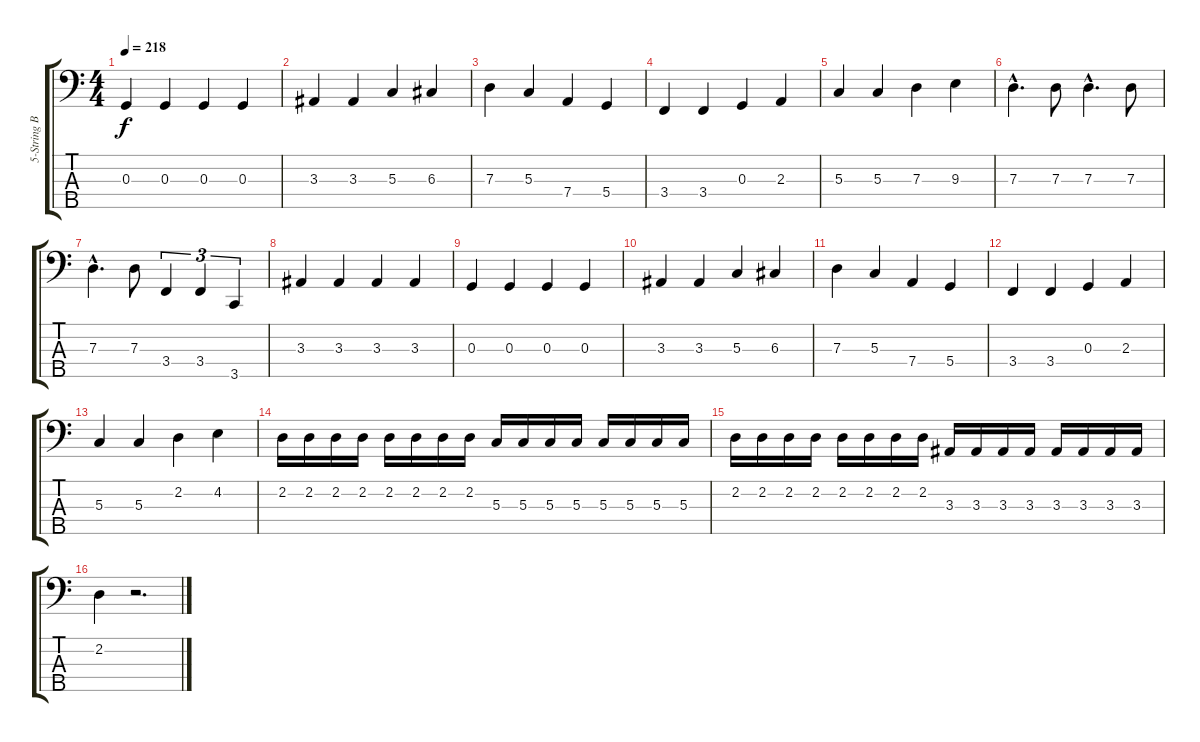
\track ("5-String Bass" "5-String B") {instrument electricbasspick}
\staff {score tabs}
\tuning (F2 C2 G1 D1 A0) {hide}
\ts (4 4)
\tempo 218
\clef f4
\ks c
0.3.4{dy f} 0.3.4 0.3.4 0.3.4 |
3.3.4 3.3.4 5.3.4 6.3.4 |
7.3.4 5.3.4 7.4.4 5.4.4 |
3.4.4 3.4.4 0.3.4 2.3.4 |
5.3.4 5.3.4 7.3.4 9.3.4 |
7.3{hac}.4{d} 7.3.8 7.3{hac}.4{d} 7.3.8 |
7.3{hac}.4{d} 7.3.8 3.4.4{tu (3 2)} 3.4.4{tu (3 2)} 3.5.4{tu (3 2)} |
3.3.4 3.3.4 3.3.4 3.3.4 |
0.3.4 0.3.4 0.3.4 0.3.4 |
3.3.4 3.3.4 5.3.4 6.3.4 |
7.3.4 5.3.4 7.4.4 5.4.4 |
3.4.4 3.4.4 0.3.4 2.3.4 |
5.3.4 5.3.4 2.2.4 4.2.4 |
2.2.16 2.2.16 2.2.16 2.2.16 2.2.16 2.2.16 2.2.16 2.2.16 5.3.16 5.3.16 5.3.16 5.3.16 5.3.16 5.3.16 5.3.16 5.3.16 |
2.2.16 2.2.16 2.2.16 2.2.16 2.2.16 2.2.16 2.2.16 2.2.16 3.3.16 3.3.16 3.3.16 3.3.16 3.3.16 3.3.16 3.3.16 3.3.16 |
2.2.4 r.2{d}
